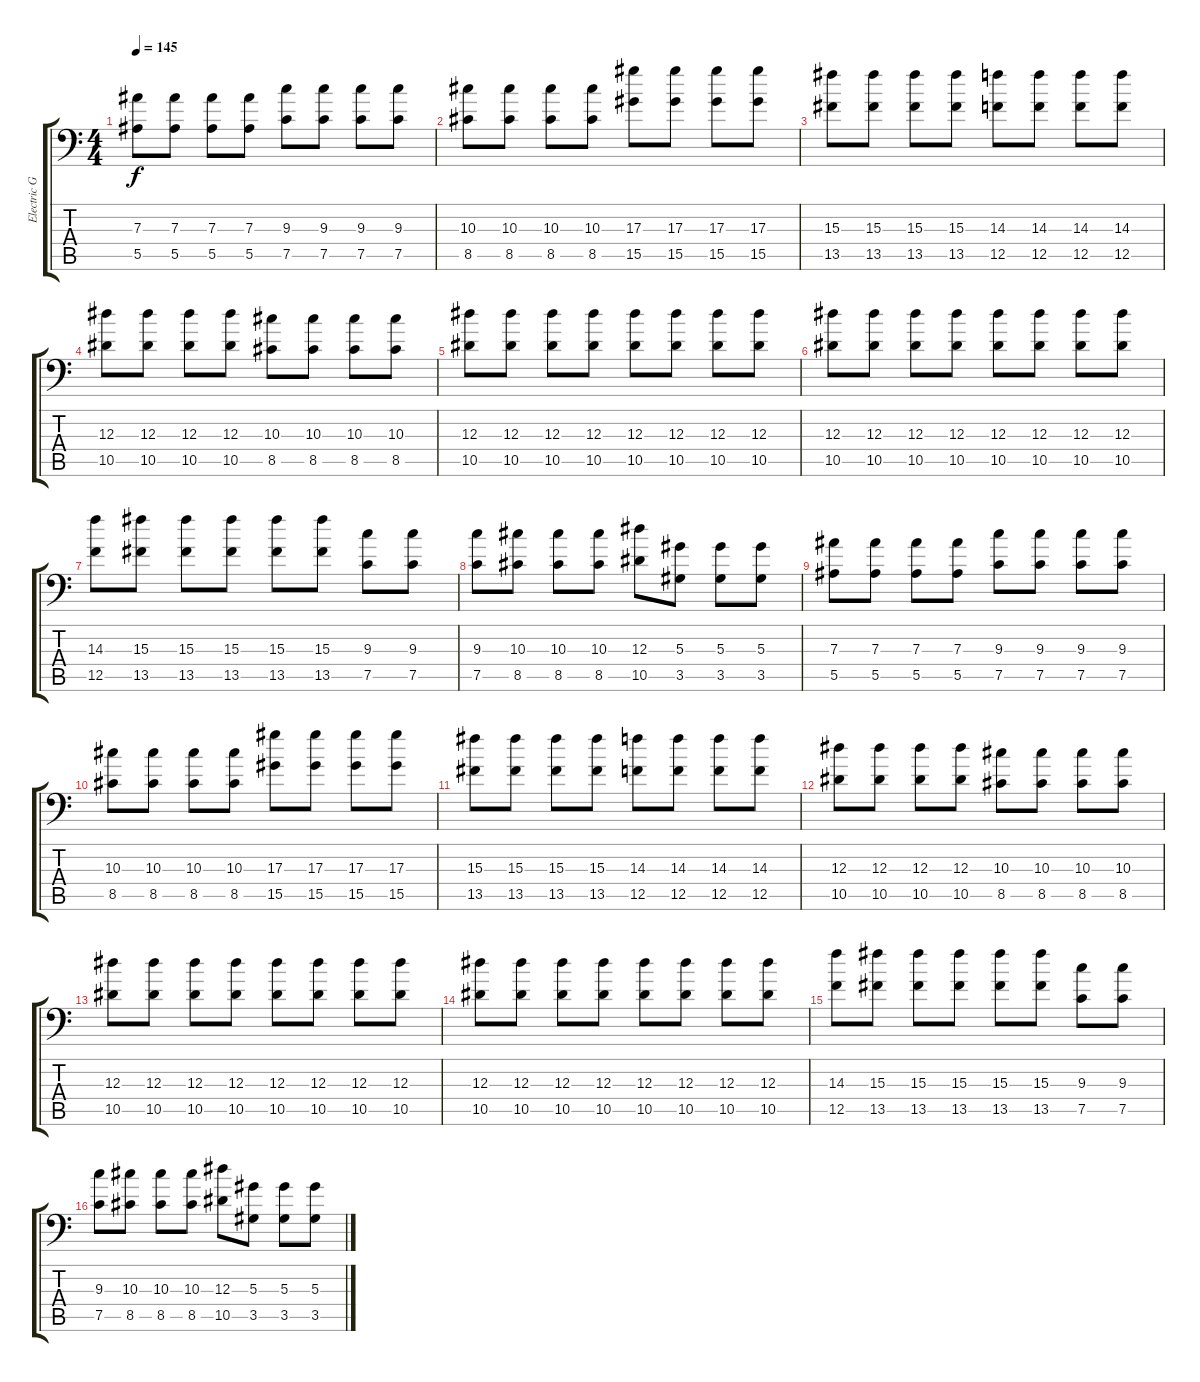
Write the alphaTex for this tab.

\track ("Electric Guitar" "Electric G") {instrument distortionguitar}
\staff {score tabs}
\tuning (C4 G3 Eb3 Bb2 F2 Bb1) {hide}
\ts (4 4)
\tempo 145
\clef f4
\ks c
(7.3 5.5).8{dy f} (7.3 5.5).8 (7.3 5.5).8 (7.3 5.5).8 (9.3 7.5).8 (9.3 7.5).8 (9.3 7.5).8 (9.3 7.5).8 |
(10.3 8.5).8 (10.3 8.5).8 (10.3 8.5).8 (10.3 8.5).8 (17.3 15.5).8 (17.3 15.5).8 (17.3 15.5).8 (17.3 15.5).8 |
(15.3 13.5).8 (15.3 13.5).8 (15.3 13.5).8 (15.3 13.5).8 (14.3 12.5).8 (14.3 12.5).8 (14.3 12.5).8 (14.3 12.5).8 |
(12.3 10.5).8 (12.3 10.5).8 (12.3 10.5).8 (12.3 10.5).8 (10.3 8.5).8 (10.3 8.5).8 (10.3 8.5).8 (10.3 8.5).8 |
(12.3 10.5).8 (12.3 10.5).8 (12.3 10.5).8 (12.3 10.5).8 (12.3 10.5).8 (12.3 10.5).8 (12.3 10.5).8 (12.3 10.5).8 |
(12.3 10.5).8 (12.3 10.5).8 (12.3 10.5).8 (12.3 10.5).8 (12.3 10.5).8 (12.3 10.5).8 (12.3 10.5).8 (12.3 10.5).8 |
(14.3 12.5).8 (15.3 13.5).8 (15.3 13.5).8 (15.3 13.5).8 (15.3 13.5).8 (15.3 13.5).8 (9.3 7.5).8 (9.3 7.5).8 |
(9.3 7.5).8 (10.3 8.5).8 (10.3 8.5).8 (10.3 8.5).8 (12.3 10.5).8 (5.3 3.5).8 (5.3 3.5).8 (5.3 3.5).8 |
(7.3 5.5).8 (7.3 5.5).8 (7.3 5.5).8 (7.3 5.5).8 (9.3 7.5).8 (9.3 7.5).8 (9.3 7.5).8 (9.3 7.5).8 |
(10.3 8.5).8 (10.3 8.5).8 (10.3 8.5).8 (10.3 8.5).8 (17.3 15.5).8 (17.3 15.5).8 (17.3 15.5).8 (17.3 15.5).8 |
(15.3 13.5).8 (15.3 13.5).8 (15.3 13.5).8 (15.3 13.5).8 (14.3 12.5).8 (14.3 12.5).8 (14.3 12.5).8 (14.3 12.5).8 |
(12.3 10.5).8 (12.3 10.5).8 (12.3 10.5).8 (12.3 10.5).8 (10.3 8.5).8 (10.3 8.5).8 (10.3 8.5).8 (10.3 8.5).8 |
(12.3 10.5).8 (12.3 10.5).8 (12.3 10.5).8 (12.3 10.5).8 (12.3 10.5).8 (12.3 10.5).8 (12.3 10.5).8 (12.3 10.5).8 |
(12.3 10.5).8 (12.3 10.5).8 (12.3 10.5).8 (12.3 10.5).8 (12.3 10.5).8 (12.3 10.5).8 (12.3 10.5).8 (12.3 10.5).8 |
(14.3 12.5).8 (15.3 13.5).8 (15.3 13.5).8 (15.3 13.5).8 (15.3 13.5).8 (15.3 13.5).8 (9.3 7.5).8 (9.3 7.5).8 |
(9.3 7.5).8 (10.3 8.5).8 (10.3 8.5).8 (10.3 8.5).8 (12.3 10.5).8 (5.3 3.5).8 (5.3 3.5).8 (5.3 3.5).8
